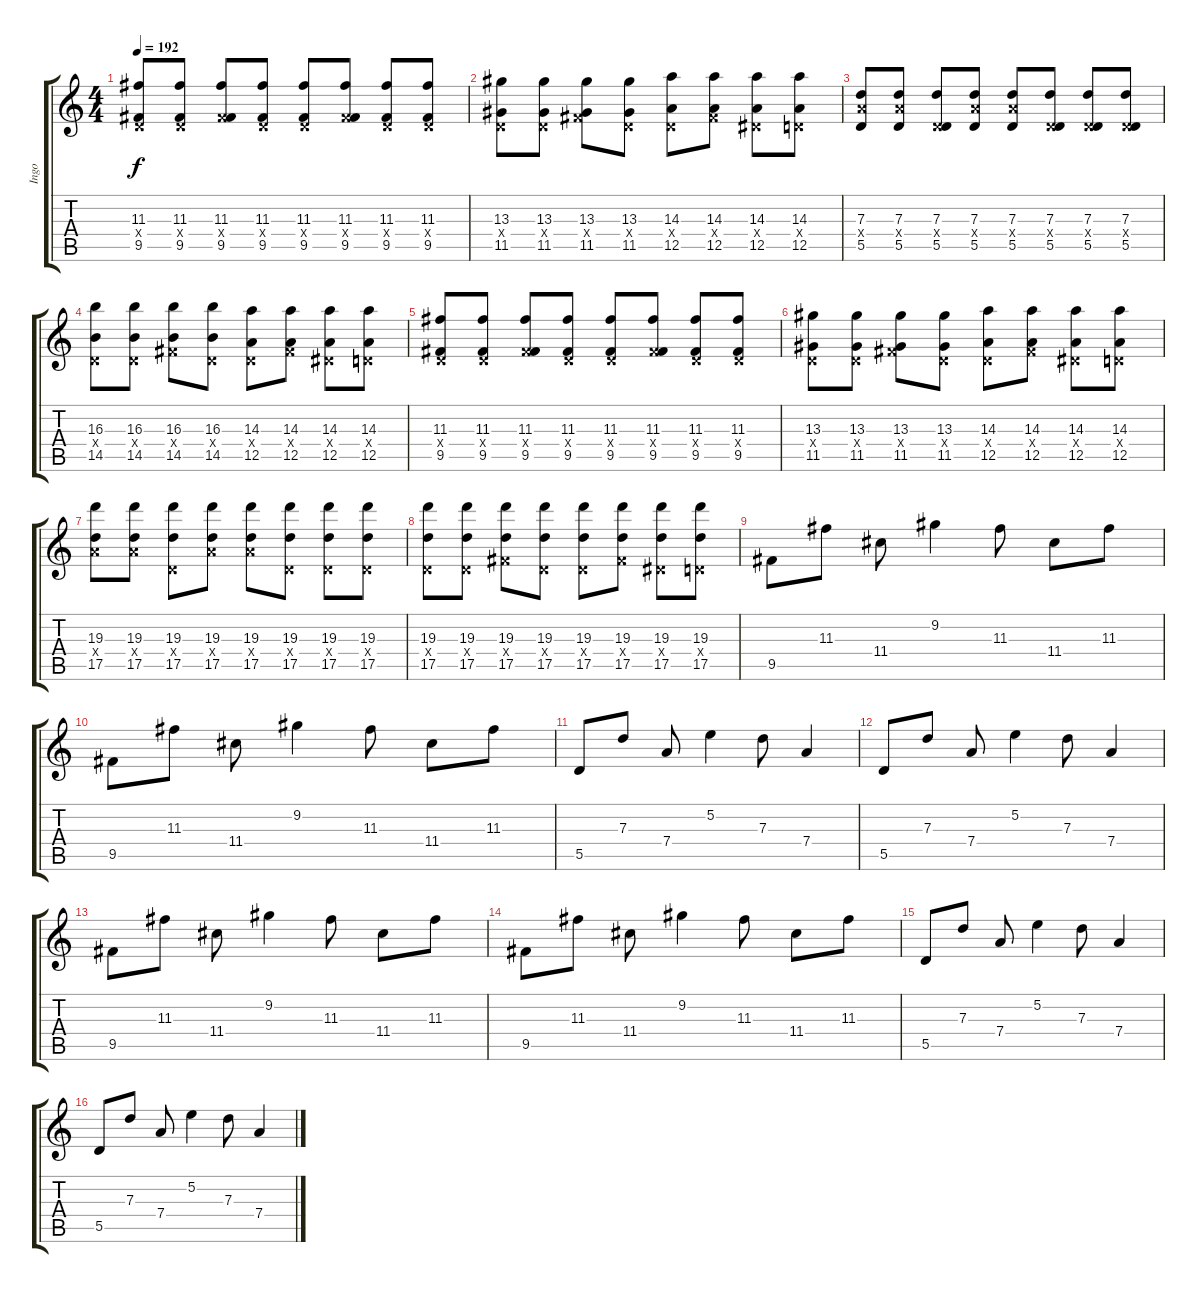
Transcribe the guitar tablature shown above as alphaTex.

\track ("Ingo" "Ingo") {instrument distortionguitar}
\staff {score tabs}
\tuning (E4 B3 G3 D3 A2 D2) {hide}
\ts (4 4)
\tempo 192
\clef g2
\ks c
(11.3 0.4{x} 9.5).8{dy f instrument distortionguitar} (11.3 0.4{x} 9.5).8 (11.3 4.4{x} 9.5).8 (11.3 0.4{x} 9.5).8 (11.3 0.4{x} 9.5).8 (11.3 4.4{x} 9.5).8 (11.3 0.4{x} 9.5).8 (11.3 0.4{x} 9.5).8 |
(13.3 0.4{x} 11.5).8 (13.3 0.4{x} 11.5).8 (13.3 4.4{x} 11.5).8 (13.3 0.4{x} 11.5).8 (14.3 0.4{x} 12.5).8 (14.3 4.4{x} 12.5).8 (14.3 1.4{x} 12.5).8 (14.3 0.4{x} 12.5).8 |
(7.3 7.4{x} 5.5).8 (7.3 7.4{x} 5.5).8 (7.3 0.4{x} 5.5).8 (7.3 7.4{x} 5.5).8 (7.3 7.4{x} 5.5).8 (7.3 0.4{x} 5.5).8 (7.3 0.4{x} 5.5).8 (7.3 0.4{x} 5.5).8 |
(16.3 0.4{x} 14.5).8 (16.3 0.4{x} 14.5).8 (16.3 4.4{x} 14.5).8 (16.3 0.4{x} 14.5).8 (14.3 0.4{x} 12.5).8 (14.3 4.4{x} 12.5).8 (14.3 1.4{x} 12.5).8 (14.3 0.4{x} 12.5).8 |
(11.3 0.4{x} 9.5).8{instrument distortionguitar} (11.3 0.4{x} 9.5).8 (11.3 4.4{x} 9.5).8 (11.3 0.4{x} 9.5).8 (11.3 0.4{x} 9.5).8 (11.3 4.4{x} 9.5).8 (11.3 0.4{x} 9.5).8 (11.3 0.4{x} 9.5).8 |
(13.3 0.4{x} 11.5).8 (13.3 0.4{x} 11.5).8 (13.3 4.4{x} 11.5).8 (13.3 0.4{x} 11.5).8 (14.3 0.4{x} 12.5).8 (14.3 4.4{x} 12.5).8 (14.3 1.4{x} 12.5).8 (14.3 0.4{x} 12.5).8 |
(19.3 7.4{x} 17.5).8 (19.3 7.4{x} 17.5).8 (19.3 0.4{x} 17.5).8 (19.3 7.4{x} 17.5).8 (19.3 7.4{x} 17.5).8 (19.3 0.4{x} 17.5).8 (19.3 0.4{x} 17.5).8 (19.3 0.4{x} 17.5).8 |
(19.3 0.4{x} 17.5).8 (19.3 0.4{x} 17.5).8 (19.3 4.4{x} 17.5).8 (19.3 0.4{x} 17.5).8 (19.3 0.4{x} 17.5).8 (19.3 4.4{x} 17.5).8 (19.3 1.4{x} 17.5).8 (19.3 0.4{x} 17.5).8 |
9.5.8{instrument electricguitarjazz} 11.3.8 11.4.8 9.2.4 11.3.8 11.4.8 11.3.8 |
9.5.8{instrument electricguitarjazz} 11.3.8 11.4.8 9.2.4 11.3.8 11.4.8 11.3.8 |
5.5.8{instrument electricguitarjazz} 7.3.8 7.4.8 5.2.4 7.3.8 7.4.4 |
5.5.8{instrument electricguitarjazz} 7.3.8 7.4.8 5.2.4 7.3.8 7.4.4 |
9.5.8{instrument electricguitarjazz} 11.3.8 11.4.8 9.2.4 11.3.8 11.4.8 11.3.8 |
9.5.8{instrument electricguitarjazz} 11.3.8 11.4.8 9.2.4 11.3.8 11.4.8 11.3.8 |
5.5.8{instrument electricguitarjazz} 7.3.8 7.4.8 5.2.4 7.3.8 7.4.4 |
5.5.8{instrument electricguitarjazz} 7.3.8 7.4.8 5.2.4 7.3.8 7.4.4
